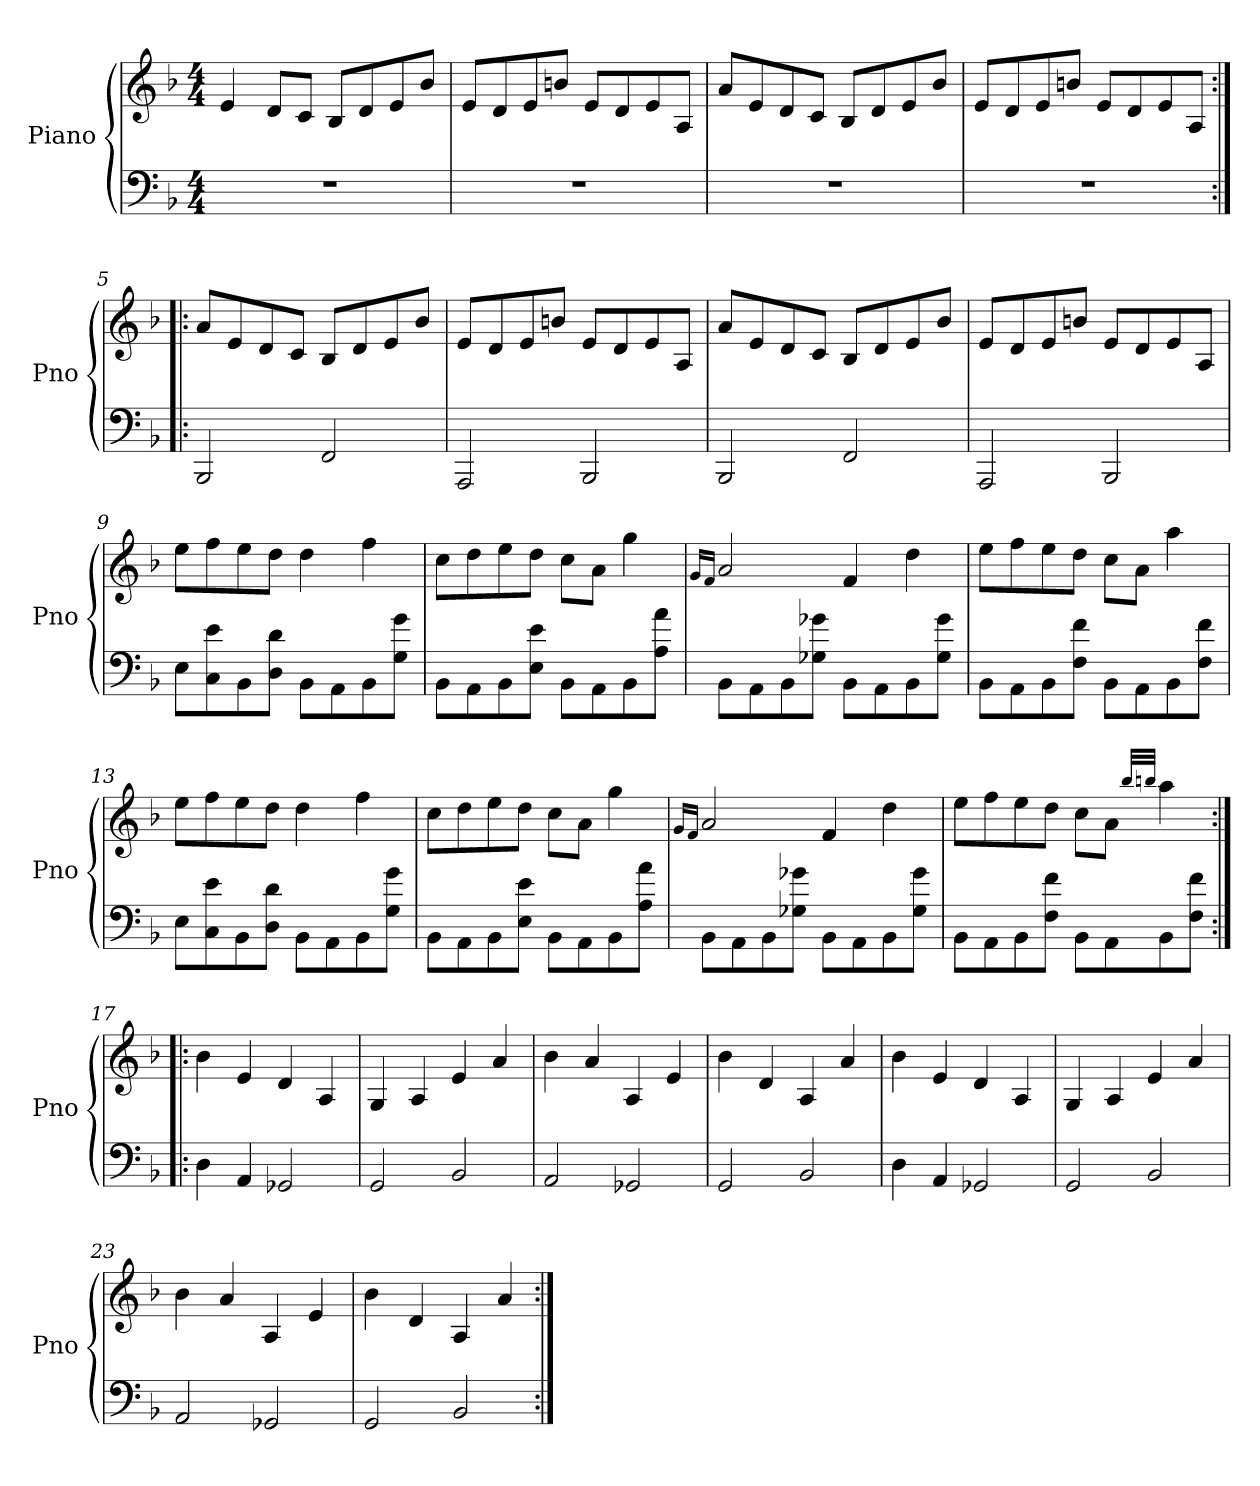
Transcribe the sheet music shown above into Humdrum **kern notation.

**kern	**kern
*part1	*part1
*staff2	*staff1
*I"Piano	*
*I'Pno	*
*clefF4	*clefG2
*k[b-]	*k[b-]
*M4/4	*M4/4
=1	=1
1r	4e/
.	8d/L
.	8c/J
.	8B-/L
.	8d/
.	8e/
.	8b-/J
=2	=2
1r	8e/L
.	8d/
.	8e/
.	8bn/J
.	8e/L
.	8d/
.	8e/
.	8A/J
=3	=3
1r	8a/L
.	8e/
.	8d/
.	8c/J
.	8B-/L
.	8d/
.	8e/
.	8b-/J
=4	=4
1r	8e/L
.	8d/
.	8e/
.	8bn/J
.	8e/L
.	8d/
.	8e/
.	8A/J
!!LO:LB:g=z
=5:|!|:	=5:|!|:
2BBB-/	8a/L
.	8e/
.	8d/
.	8c/J
2FF/	8B-/L
.	8d/
.	8e/
.	8b-/J
=6	=6
2AAA/	8e/L
.	8d/
.	8e/
.	8bn/J
2BBB-/	8e/L
.	8d/
.	8e/
.	8A/J
=7	=7
2BBB-/	8a/L
.	8e/
.	8d/
.	8c/J
2FF/	8B-/L
.	8d/
.	8e/
.	8b-/J
=8	=8
2AAA/	8e/L
.	8d/
.	8e/
.	8bn/J
2BBB-/	8e/L
.	8d/
.	8e/
.	8A/J
!!LO:LB:g=z
=9	=9
8E\L	8ee\L
8C\ 8e\	8ff\
8BB-\	8ee\
8D\ 8d\J	8dd\J
8BB-\L	4dd\
8AA\	.
8BB-\	4ff\
8G\ 8g\J	.
=10	=10
8BB-\L	8cc\L
8AA\	8dd\
8BB-\	8ee\
8E\ 8e\J	8dd\J
8BB-\L	8cc\L
8AA\	8a\J
8BB-\	4gg\
8A\ 8a\J	.
=11	=11
.	16qg/LL
.	16qf/JJ
8BB-\L	2a/
8AA\	.
8BB-\	.
8G-X\ 8g-X\J	.
8BB-\L	4f/
8AA\	.
8BB-\	4dd\
8G-\ 8g-\J	.
=12	=12
8BB-\L	8ee\L
8AA\	8ff\
8BB-\	8ee\
8F\ 8f\J	8dd\J
8BB-\L	8cc\L
8AA\	8a\J
8BB-\	4aa\
8F\ 8f\J	.
=13	=13
8E\L	8ee\L
8C\ 8e\	8ff\
8BB-\	8ee\
8D\ 8d\J	8dd\J
8BB-\L	4dd\
8AA\	.
8BB-\	4ff\
8G\ 8g\J	.
!!LO:LB:g=z
=14	=14
8BB-\L	8cc\L
8AA\	8dd\
8BB-\	8ee\
8E\ 8e\J	8dd\J
8BB-\L	8cc\L
8AA\	8a\J
8BB-\	4gg\
8A\ 8a\J	.
=15	=15
.	16qg/LL
.	16qf/JJ
8BB-\L	2a/
8AA\	.
8BB-\	.
8G-X\ 8g-X\J	.
8BB-\L	4f/
8AA\	.
8BB-\	4dd\
8G-\ 8g-\J	.
=16	=16
8BB-\L	8ee\L
8AA\	8ff\
8BB-\	8ee\
8F\ 8f\J	8dd\J
8BB-\L	8cc\L
8AA\	8a\J
.	32qbb-/LLL
.	32qbbn/JJJ
8BB-\	4aa\
8F\ 8f\J	.
=17:|!|:	=17:|!|:
4D\	4b-\
4AA/	4e/
2GG-X/	4d/
.	4A/
=18	=18
2GG/	4G/
.	4A/
2BB-/	4e/
.	4a/
!!LO:LB:g=z
=19	=19
2AA/	4b-\
.	4a/
2GG-X/	4A/
.	4e/
=20	=20
2GG/	4b-\
.	4d/
2BB-/	4A/
.	4a/
=21	=21
4D\	4b-\
4AA/	4e/
2GG-X/	4d/
.	4A/
=22	=22
2GG/	4G/
.	4A/
2BB-/	4e/
.	4a/
=23	=23
2AA/	4b-\
.	4a/
2GG-X/	4A/
.	4e/
=24	=24
2GG/	4b-\
.	4d/
2BB-/	4A/
.	4a/
=:|!	=:|!
*-	*-
